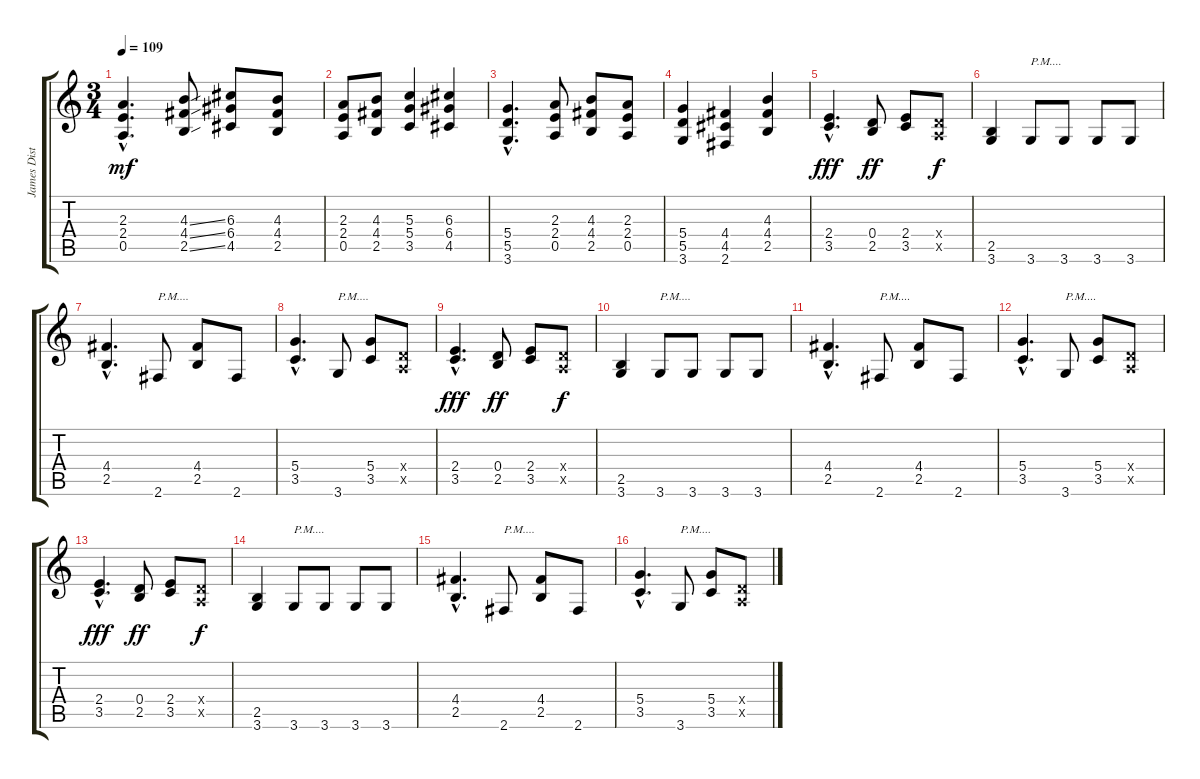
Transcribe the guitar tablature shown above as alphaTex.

\track ("James Distortion" "James Dist") {instrument distortionguitar}
\staff {score tabs}
\tuning (E4 B3 G3 D3 A2 E2) {hide}
\ts (3 4)
\tempo 109
\clef g2
\ks c
(2.3{hac} 2.4{hac} 0.5{hac}).4{d dy mf} (4.3{ss} 4.4{ss} 2.5{ss}).8 (6.3 6.4 4.5).8 (4.3 4.4 2.5).8 |
(2.3 2.4 0.5).8 (4.3 4.4 2.5).8 (5.3 5.4 3.5).4 (6.3 6.4 4.5).4 |
(5.4{hac} 5.5{hac} 3.6{hac}).4{d} (2.3 2.4 0.5).8 (4.3 4.4 2.5).8 (2.3 2.4 0.5).8 |
(5.4 5.5 3.6).4 (4.4 4.5 2.6).4 (4.3 4.4 2.5).4 |
(2.4{hac} 3.5{hac}).4{d dy fff volume 12} (0.4 2.5).8{dy ff} (2.4 3.5).8 (0.4{x} 0.5{x}).8{dy f} |
(2.5 3.6).4 3.6.8{txt "P.M...."} 3.6.8 3.6.8 3.6.8 |
(4.4{hac} 2.5{hac}).4{d} 2.6.8{txt "P.M...."} (4.4 2.5).8 2.6.8 |
(5.4{hac} 3.5{hac}).4{d} 3.6.8{txt "P.M...."} (5.4 3.5).8 (0.4{x} 0.5{x}).8 |
(2.4{hac} 3.5{hac}).4{d dy fff} (0.4 2.5).8{dy ff} (2.4 3.5).8 (0.4{x} 0.5{x}).8{dy f} |
(2.5 3.6).4 3.6.8{txt "P.M...."} 3.6.8 3.6.8 3.6.8 |
(4.4{hac} 2.5{hac}).4{d} 2.6.8{txt "P.M...."} (4.4 2.5).8 2.6.8 |
(5.4{hac} 3.5{hac}).4{d} 3.6.8{txt "P.M...."} (5.4 3.5).8 (0.4{x} 0.5{x}).8 |
(2.4{hac} 3.5{hac}).4{d dy fff} (0.4 2.5).8{dy ff} (2.4 3.5).8 (0.4{x} 0.5{x}).8{dy f} |
(2.5 3.6).4 3.6.8{txt "P.M...."} 3.6.8 3.6.8 3.6.8 |
(4.4{hac} 2.5{hac}).4{d} 2.6.8{txt "P.M...."} (4.4 2.5).8 2.6.8 |
(5.4{hac} 3.5{hac}).4{d} 3.6.8{txt "P.M...."} (5.4 3.5).8 (0.4{x} 0.5{x}).8
